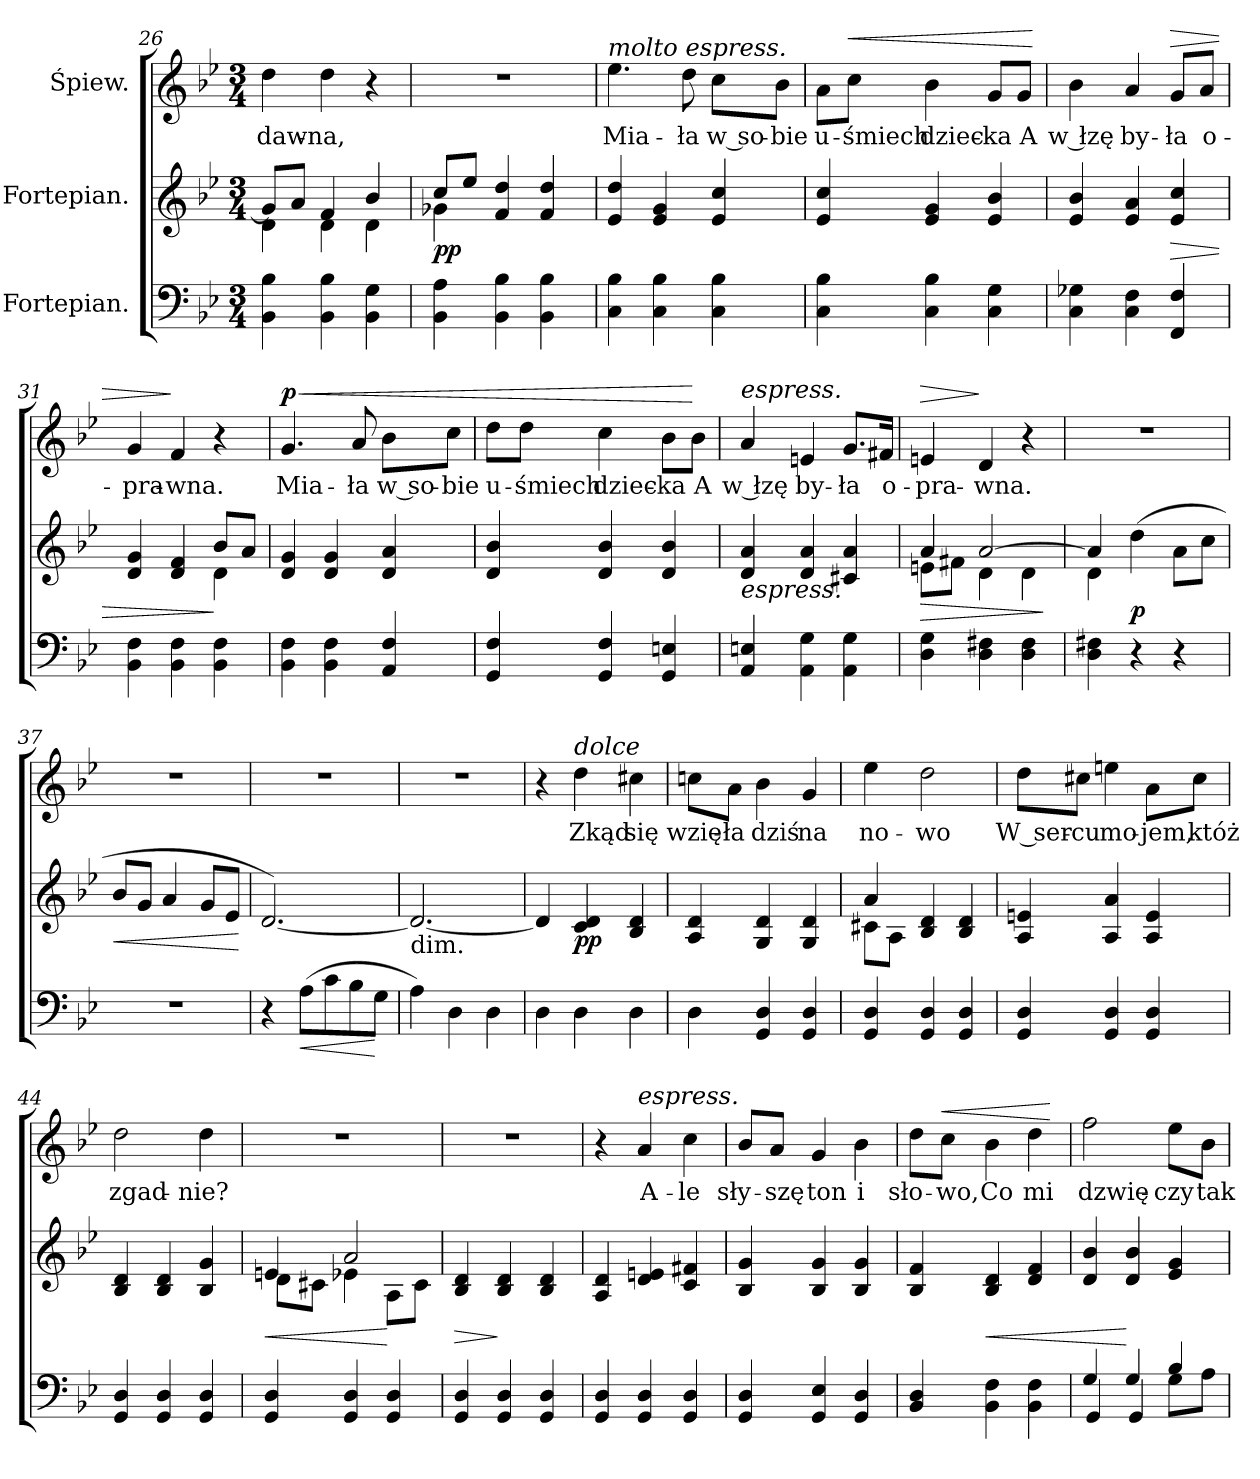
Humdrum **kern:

**kern	**dynam	**kern	**dynam	**kern	**text	**dynam
*part3	*part3	*part2	*part2	*part1	*part1	*part1
*staff3	*staff3	*staff2	*staff2	*staff1	*staff1	*staff1
*I"Fortepian.	*	*I"Fortepian.	*	*I"Śpiew.	*	*
*clefF4	*	*clefG2	*	*clefG2	*	*
*k[b-e-]	*	*k[b-e-]	*	*k[b-e-]	*	*
*g:	*	*g:	*	*g:	*	*
*M3/4	*	*M3/4	*	*M3/4	*	*
=26	=26	=26	=26	=26	=26	=26
*	*	*^	*	*	*	*
4BB-\ 4B-\	.	8g/L]	4d\	.	4dd\	daw-	.
.	.	8a/J	.	.	.	.	.
4BB-\ 4B-\	.	4f/	4d\	.	4dd\	-na,	.
4BB-\ 4G\	.	4b-/	4d\	.	4r	.	.
=27	=27	=27	=27	=27	=27	=27	=27
!	!	!	!	!LO:DY:b	!	!	!
4BB-\ 4A\	.	8cc/L	4g-X\	pp	2.r	.	.
.	.	8ee-/J	.	.	.	.	.
4BB-\ 4B-\	.	4f/ 4dd/	4f/yy	.	.	.	.
4BB-\ 4B-\	.	4f/ 4dd/	4f/yy	.	.	.	.
=28	=28	=28	=28	=28	=28	=28	=28
!	!	!	!	!	!LO:TX:a:i:t=molto espress.	!	!
!	!	!LO:TX:b:i:t=espress.	!	!	!	!	!
*	*	*v	*v	*	*	*	*
4C\ 4B-\	.	4e-/ 4dd/	.	4.ee-\	Mia-	.
4C\ 4B-\	.	4e-/ 4g/	.	.	.	.
.	.	.	.	8dd\	-ła	.
4C\ 4B-\	.	4e-/ 4cc/	.	8cc\L	w so-	.
.	.	.	.	8b-\J	-bie	.
=29	=29	=29	=29	=29	=29	=29
4C\ 4B-\	.	4e-/ 4cc/	.	8a\L	u-	.
!	!	!	!	!	!	!LO:HP:a
.	.	.	.	8cc\J	-śmiech	<
4C\ 4B-\	.	4e-/ 4g/	.	4b-\	dziec-	.
4C\ 4G\	.	4e-/ 4b-/	.	8g/L	-ka	.
.	.	.	.	8g/J	A	.
.	.	.	.	.	.	[
=30	=30	=30	=30	=30	=30	=30
4C\ 4G-X\	.	4e-/ 4b-/	.	4b-\	w łzę	.
4C\ 4F\	.	4e-/ 4a/	.	4a/	by-	.
!	!	!	!LO:HP:b	!	!	!LO:HP:a
4FF/ 4F/	.	4e-/ 4cc/	>	8g/L	-ła	>
.	.	.	.	8a/J	o-	.
=31	=31	=31	=31	=31	=31	=31
*	*	*^	*	*	*	*
4BB-\ 4F\	.	4d/ 4g/	4d/yy	.	4g/	-pra-	.
4BB-\ 4F\	.	4d/ 4f/	4d/yy	.	4f/	-wna.	]
4BB-\ 4F\	.	8b-/L	4d\	]	4r	.	.
.	.	8a/J	.	.	.	.	.
*	*	*v	*v	*	*	*	*
=32	=32	=32	=32	=32	=32	=32
!	!	!	!	!	!	!LO:HP:a
!	!	!	!	!	!	!LO:DY:n=1:a
4BB-\ 4F\	.	4d/ 4g/	.	4.g/	Mia-	< p
4BB-\ 4F\	.	4d/ 4g/	.	.	.	.
.	.	.	.	8a/	-ła	.
4AA/ 4F/	.	4d/ 4a/	.	8b-\L	w so-	.
.	.	.	.	8cc\J	-bie	.
=33	=33	=33	=33	=33	=33	=33
4GG/ 4F/	.	4d/ 4b-/	.	8dd\L	u-	.
.	.	.	.	8dd\J	-śmiech	.
4GG/ 4F/	.	4d/ 4b-/	.	4cc\	dziec-	.
4GG/ 4En/	.	4d/ 4b-/	.	8b-\L	-ka	.
.	.	.	.	8b-\J	A	[
=34	=34	=34	=34	=34	=34	=34
!	!	!	!	!LO:TX:a:i:t=espress.	!	!
!	!	!LO:TX:b:i:t=espress.	!	!	!	!
4AA/ 4En/	.	4d/ 4a/	.	4a/	w łzę	.
4AA\ 4G\	.	4d/ 4a/	.	4en/	by-	.
4AA\ 4G\	.	4c#X/ 4a/	.	8.g/L	-ła	.
.	.	.	.	16f#X/Jk	o-	.
=35	=35	=35	=35	=35	=35	=35
*	*	*^	*	*	*	*
!	!	!	!	!LO:HP:b	!	!	!LO:HP:a
4D\ 4G\	.	4a/	8en\L	>	4en/	-pra-	>
.	.	.	8f#X\J	.	.	.	.
4D\ 4F#X\	.	[2a/	4d\	.	4d/	-wna.	]
4D\ 4F#\	.	.	4d\	.	4r	.	.
*	*	*v	*v	*	*	*	*
.	.	.	]	.	.	.
=36	=36	=36	=36	=36	=36	=36
*	*	*^	*	*	*	*
4D\ 4F#X\	.	4a/]	4d\	.	2.r	.	.
!	!	!	!	!LO:DY:b	!	!	!
4r	.	(4dd\	2ryy	p	.	.	.
4r	.	8a\L	.	.	.	.	.
.	.	8cc\J	.	.	.	.	.
*	*	*v	*v	*	*	*	*
=37	=37	=37	=37	=37	=37	=37
!	!	!	!LO:HP:b	!	!	!
2.r	.	8b-/L	<	2.r	.	.
.	.	8g/J	.	.	.	.
.	.	4a/	.	.	.	.
.	.	8g/L	.	.	.	.
.	.	8e-/J	.	.	.	.
.	.	.	[	.	.	.
=38	=38	=38	=38	=38	=38	=38
4r	.	[2.d/)	.	2.r	.	.
!	!LO:HP:b	!	!	!	!	!
(8A\L	<	.	.	.	.	.
8c\	.	.	.	.	.	.
8B-\	.	.	.	.	.	.
8G\J	[	.	.	.	.	.
=39	=39	=39	=39	=39	=39	=39
!	!	!LO:TX:b:t=dim.	!	!	!	!
4A\)	.	2.d/_	.	2.r	.	.
4D\	.	.	.	.	.	.
4D\	.	.	.	.	.	.
=40	=40	=40	=40	=40	=40	=40
4D\	.	4d/]	.	4r	.	.
!	!	!	!	!LO:TX:a:i:t=dolce	!	!
!	!	!	!LO:DY:b	!	!	!
4D\	.	4c/ 4d/	pp	4dd\	Zkąd	.
4D\	.	4B-/ 4d/	.	4cc#X\	się	.
=41	=41	=41	=41	=41	=41	=41
4D\	.	4A/ 4d/	.	8ccn\L	wzię-	.
.	.	.	.	8a\J	-ła	.
4GG/ 4D/	.	4G/ 4d/	.	4b-\	dziś	.
4GG/ 4D/	.	4G/ 4d/	.	4g/	na	.
=42	=42	=42	=42	=42	=42	=42
*	*	*^	*	*	*	*
4GG/ 4D/	.	4a/	8c#X\L	.	4ee-\	no-	.
.	.	.	8A\J	.	.	.	.
4GG/ 4D/	.	4B-/ 4d/	4B-/yy	.	2dd\	-wo	.
4GG/ 4D/	.	4B-/ 4d/	4B-/yy	.	.	.	.
*	*	*v	*v	*	*	*	*
=43	=43	=43	=43	=43	=43	=43
4GG/ 4D/	.	4A/ 4en/	.	8dd\L	W ser-	.
.	.	.	.	8cc#X\J	-cu	.
4GG/ 4D/	.	4A/ 4a/	.	4een\	mo-	.
4GG/ 4D/	.	4A/ 4e/	.	8a\L	-jem,	.
.	.	.	.	8cc#\J	któż	.
=44	=44	=44	=44	=44	=44	=44
4GG/ 4D/	.	4B-/ 4d/	.	2dd\	zgad-	.
4GG/ 4D/	.	4B-/ 4d/	.	.	.	.
4GG/ 4D/	.	4B-/ 4g/	.	4dd\	-nie?	.
=45	=45	=45	=45	=45	=45	=45
*	*	*^	*	*	*	*
!	!	!	!	!LO:HP:b	!	!	!
4GG/ 4D/	.	4en/	8d\L	<	2.r	.	.
.	.	.	8c#X\J	.	.	.	.
4GG/ 4D/	.	2a/	4e-X\	.	.	.	.
4GG/ 4D/	.	.	8A\L	[	.	.	.
.	.	.	8c#\J	.	.	.	.
=46	=46	=46	=46	=46	=46	=46	=46
!	!	!	!	!LO:HP:b	!	!	!
*	*	*v	*v	*	*	*	*
4GG/ 4D/	.	4B-/ 4d/	>	2.r	.	.
4GG/ 4D/	.	4B-/ 4d/	]	.	.	.
4GG/ 4D/	.	4B-/ 4d/	.	.	.	.
=47	=47	=47	=47	=47	=47	=47
4GG/ 4D/	.	4A/ 4d/	.	4r	.	.
!	!	!	!	!LO:TX:a:i:t=espress.	!	!
4GG/ 4D/	.	4d/ 4en/	.	4a/	A-	.
4GG/ 4D/	.	4c/ 4f#X/	.	4cc\	-le	.
=48	=48	=48	=48	=48	=48	=48
4GG/ 4D/	.	4B-/ 4g/	.	8b-/L	sły-	.
.	.	.	.	8a/J	-szę	.
4GG/ 4E-/	.	4B-/ 4g/	.	4g/	ton	.
4GG/ 4D/	.	4B-/ 4g/	.	4b-\	i	.
=49	=49	=49	=49	=49	=49	=49
4BB-/ 4D/	.	4B-/ 4f/	.	8dd\L	sło-	.
!	!	!	!	!	!	!LO:HP:a
.	.	.	.	8cc\J	-wo,	<
!	!	!	!LO:HP:b	!	!	!
4BB-\ 4F\	.	4B-/ 4d/	<	4b-\	Co	.
4BB-\ 4F\	.	4d/ 4f/	.	4dd\	mi	.
.	.	.	.	.	.	[
=50	=50	=50	=50	=50	=50	=50
*^	*	*	*	*	*	*
4G/	4GG/	.	4d/ 4b-/	.	2ff\	dzwię-	.
4G/	4GG/	.	4d/ 4b-/	[	.	.	.
4B-/	8G\L	.	4e-/ 4g/	.	8ee-\L	-czy	.
.	8A\J	.	.	.	8b-\J	tak	.
*v	*v	*	*	*	*	*	*
=	=	=	=	=	=	=
*-	*-	*-	*-	*-	*-	*-
